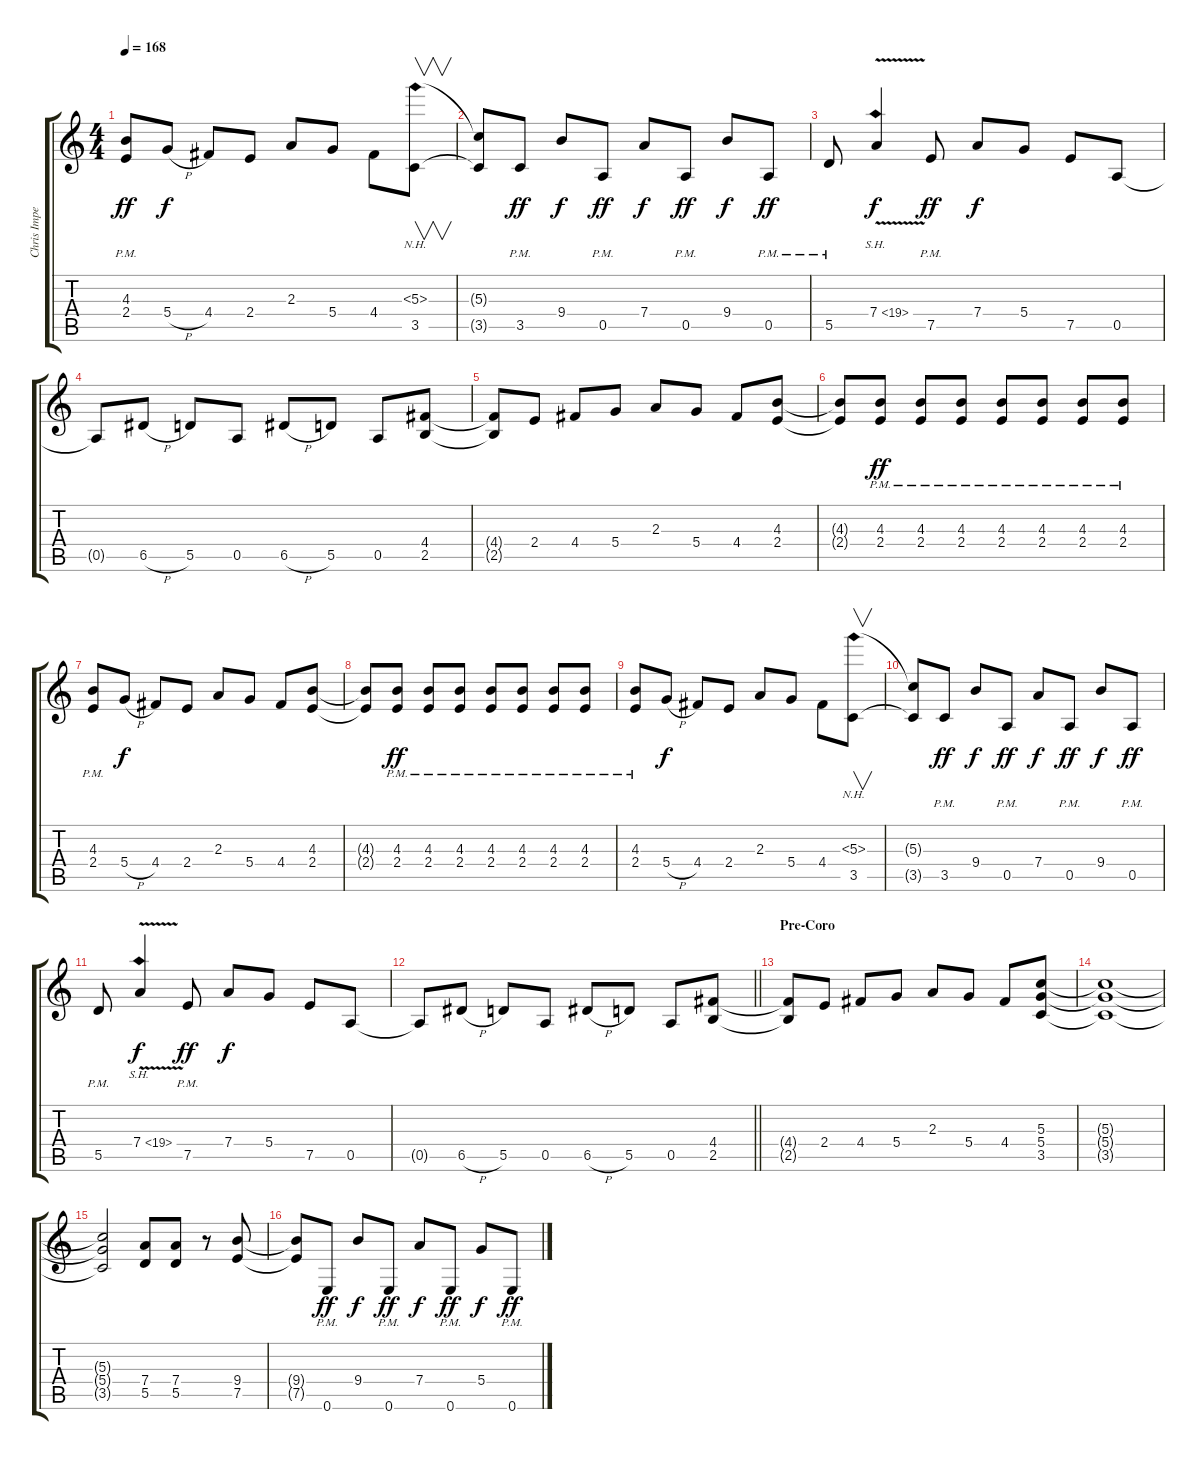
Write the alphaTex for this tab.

\track ("Chris Impellitteri" "Chris Impe") {instrument overdrivenguitar}
\staff {score tabs}
\tuning (E4 B3 G3 D3 A2 E2) {hide}
\ts (4 4)
\tempo 168
\clef g2
\ks c
(4.3{pm} 2.4{pm}).8{dy ff} 5.4{h}.8{dy f} 4.4.8 2.4.8 2.3.8 5.4.8 4.4.8 (5.3{nh} 3.5).8{v} |
(5.3{t} 3.5{t}).8 3.5{pm}.8{dy ff} 9.4.8{dy f} 0.5{pm}.8{dy ff} 7.4.8{dy f} 0.5{pm}.8{dy ff} 9.4.8{dy f} 0.5{pm}.8{dy ff} |
5.5{pm}.8 7.4{sh 12 v}.4{dy f} 7.5{pm}.8{dy ff} 7.4.8{dy f} 5.4.8 7.5.8 0.5.8 |
0.5{t}.8 6.5{h}.8 5.5.8 0.5.8 6.5{h}.8 5.5.8 0.5.8 (4.4 2.5).8 |
(4.4{t} 2.5{t}).8 2.4.8 4.4.8 5.4.8 2.3.8 5.4.8 4.4.8 (4.3 2.4).8 |
(4.3{t} 2.4{t}).8 (4.3{pm} 2.4{pm}).8{dy ff} (4.3{pm} 2.4{pm}).8 (4.3{pm} 2.4{pm}).8 (4.3{pm} 2.4{pm}).8 (4.3{pm} 2.4{pm}).8 (4.3{pm} 2.4{pm}).8 (4.3{pm} 2.4{pm}).8 |
(4.3{pm} 2.4{pm}).8 5.4{h}.8{dy f} 4.4.8 2.4.8 2.3.8 5.4.8 4.4.8 (4.3 2.4).8 |
(4.3{t} 2.4{t}).8 (4.3{pm} 2.4{pm}).8{dy ff} (4.3{pm} 2.4{pm}).8 (4.3{pm} 2.4{pm}).8 (4.3{pm} 2.4{pm}).8 (4.3{pm} 2.4{pm}).8 (4.3{pm} 2.4{pm}).8 (4.3{pm} 2.4{pm}).8 |
(4.3{pm} 2.4{pm}).8 5.4{h}.8{dy f} 4.4.8 2.4.8 2.3.8 5.4.8 4.4.8 (5.3{nh} 3.5).8{v} |
(5.3{t} 3.5{t}).8 3.5{pm}.8{dy ff} 9.4.8{dy f} 0.5{pm}.8{dy ff} 7.4.8{dy f} 0.5{pm}.8{dy ff} 9.4.8{dy f} 0.5{pm}.8{dy ff} |
5.5{pm}.8 7.4{sh 12 v}.4{dy f} 7.5{pm}.8{dy ff} 7.4.8{dy f} 5.4.8 7.5.8 0.5.8 |
\barLineRight lightlight
0.5{t}.8 6.5{h}.8 5.5.8 0.5.8 6.5{h}.8 5.5.8 0.5.8 (4.4 2.5).8 |
\section ("" "Pre-Coro")
(4.4{t} 2.5{t}).8 2.4.8 4.4.8 5.4.8 2.3.8 5.4.8 4.4.8 (5.3 5.4 3.5).8 |
(5.3{t} 5.4{t} 3.5{t}).1 |
(5.3{t} 5.4{t} 3.5{t}).2 (7.4 5.5).8 (7.4 5.5).8 r.8 (9.4 7.5).8 |
(9.4{t} 7.5{t}).8 0.6{pm}.8{dy ff} 9.4.8{dy f} 0.6{pm}.8{dy ff} 7.4.8{dy f} 0.6{pm}.8{dy ff} 5.4.8{dy f} 0.6{pm}.8{dy ff}
